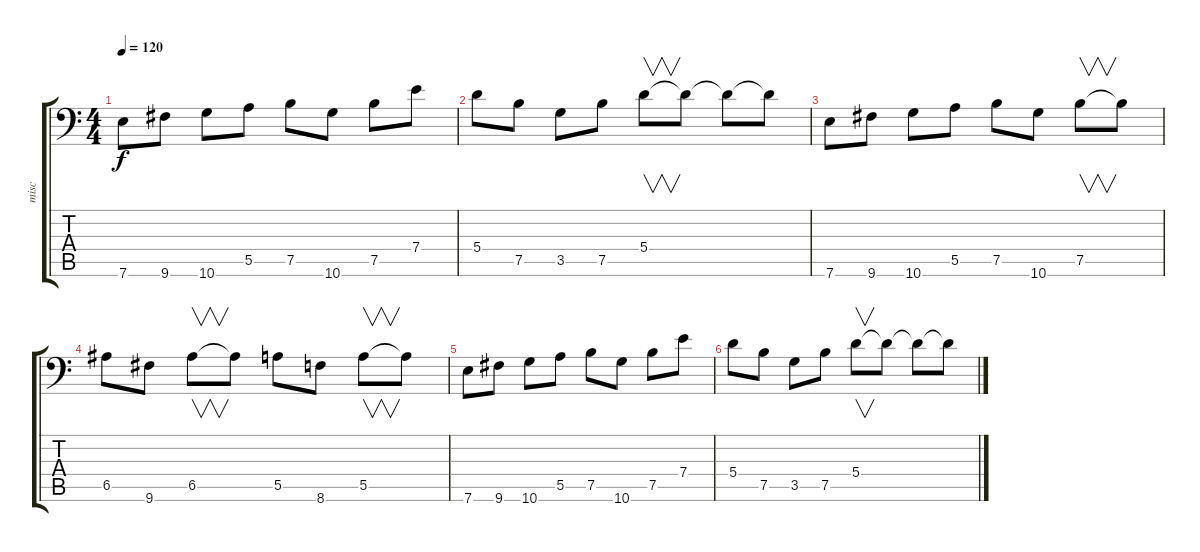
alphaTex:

\track ("misc" "misc") {instrument overdrivenguitar}
\staff {score tabs}
\tuning (B3 Gb3 D3 A2 E2 A1) {hide}
\ts (4 4)
\tempo 120
\clef f4
\ks c
7.6.8{dy f} 9.6.8 10.6.8 5.5.8 7.5.8 10.6.8 7.5.8 7.4.8 |
5.4.8 7.5.8 3.5.8 7.5.8 5.4.8{v} 5.4{t}.8 5.4{t}.8 5.4{t}.8 |
7.6.8 9.6.8 10.6.8 5.5.8 7.5.8 10.6.8 7.5.8{v} 7.5{t}.8 |
6.5.8 9.6.8 6.5.8{v} 6.5{t}.8 5.5.8 8.6.8 5.5.8{v} 5.5{t}.8 |
7.6.8 9.6.8 10.6.8 5.5.8 7.5.8 10.6.8 7.5.8 7.4.8 |
5.4.8 7.5.8 3.5.8 7.5.8 5.4.8{v} 5.4{t}.8 5.4{t}.8 5.4{t}.8
